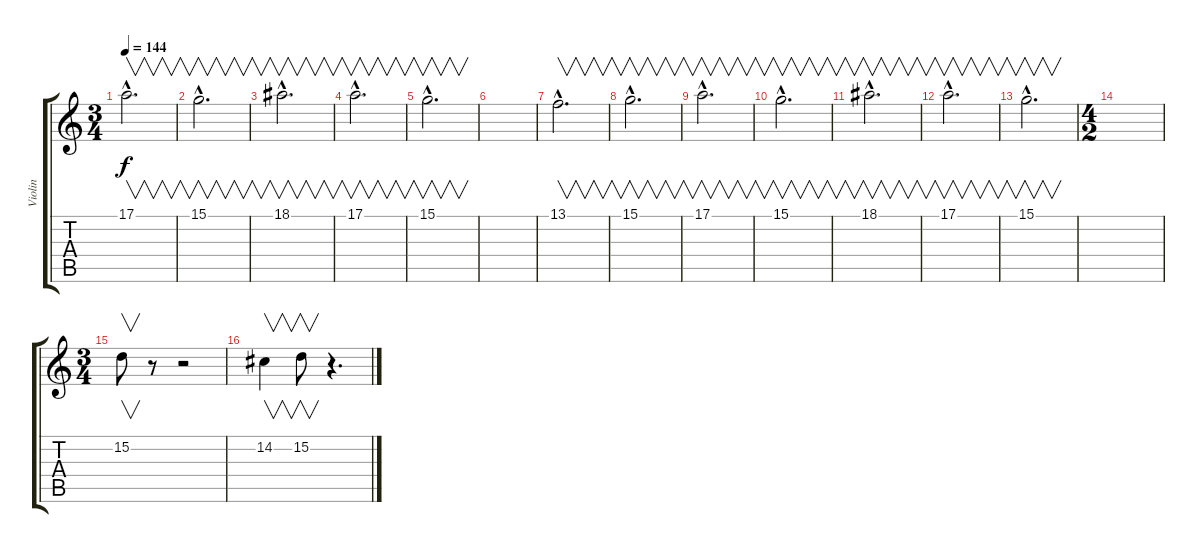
\track ("Violin" "Violin") {instrument violin}
\staff {score tabs}
\tuning (E4 B3 G3 D3 A2 E2) {hide}
\ts (3 4)
\tempo 144
\clef g2
\ks c
17.1{hac}.2{v d dy f} |
15.1{hac}.2{v d} |
18.1{hac}.2{v d} |
17.1{hac}.2{v d} |
15.1{hac}.2{v d} |
|
13.1{hac}.2{v d} |
15.1{hac}.2{v d} |
17.1{hac}.2{v d} |
15.1{hac}.2{v d} |
18.1{hac}.2{v d} |
17.1{hac}.2{v d} |
15.1{hac}.2{v d} |
\ts (4 2)
|
\ts (3 4)
15.2.8{v} r.8 r.2 |
14.2.4{v} 15.2.8{v} r.4{d}
